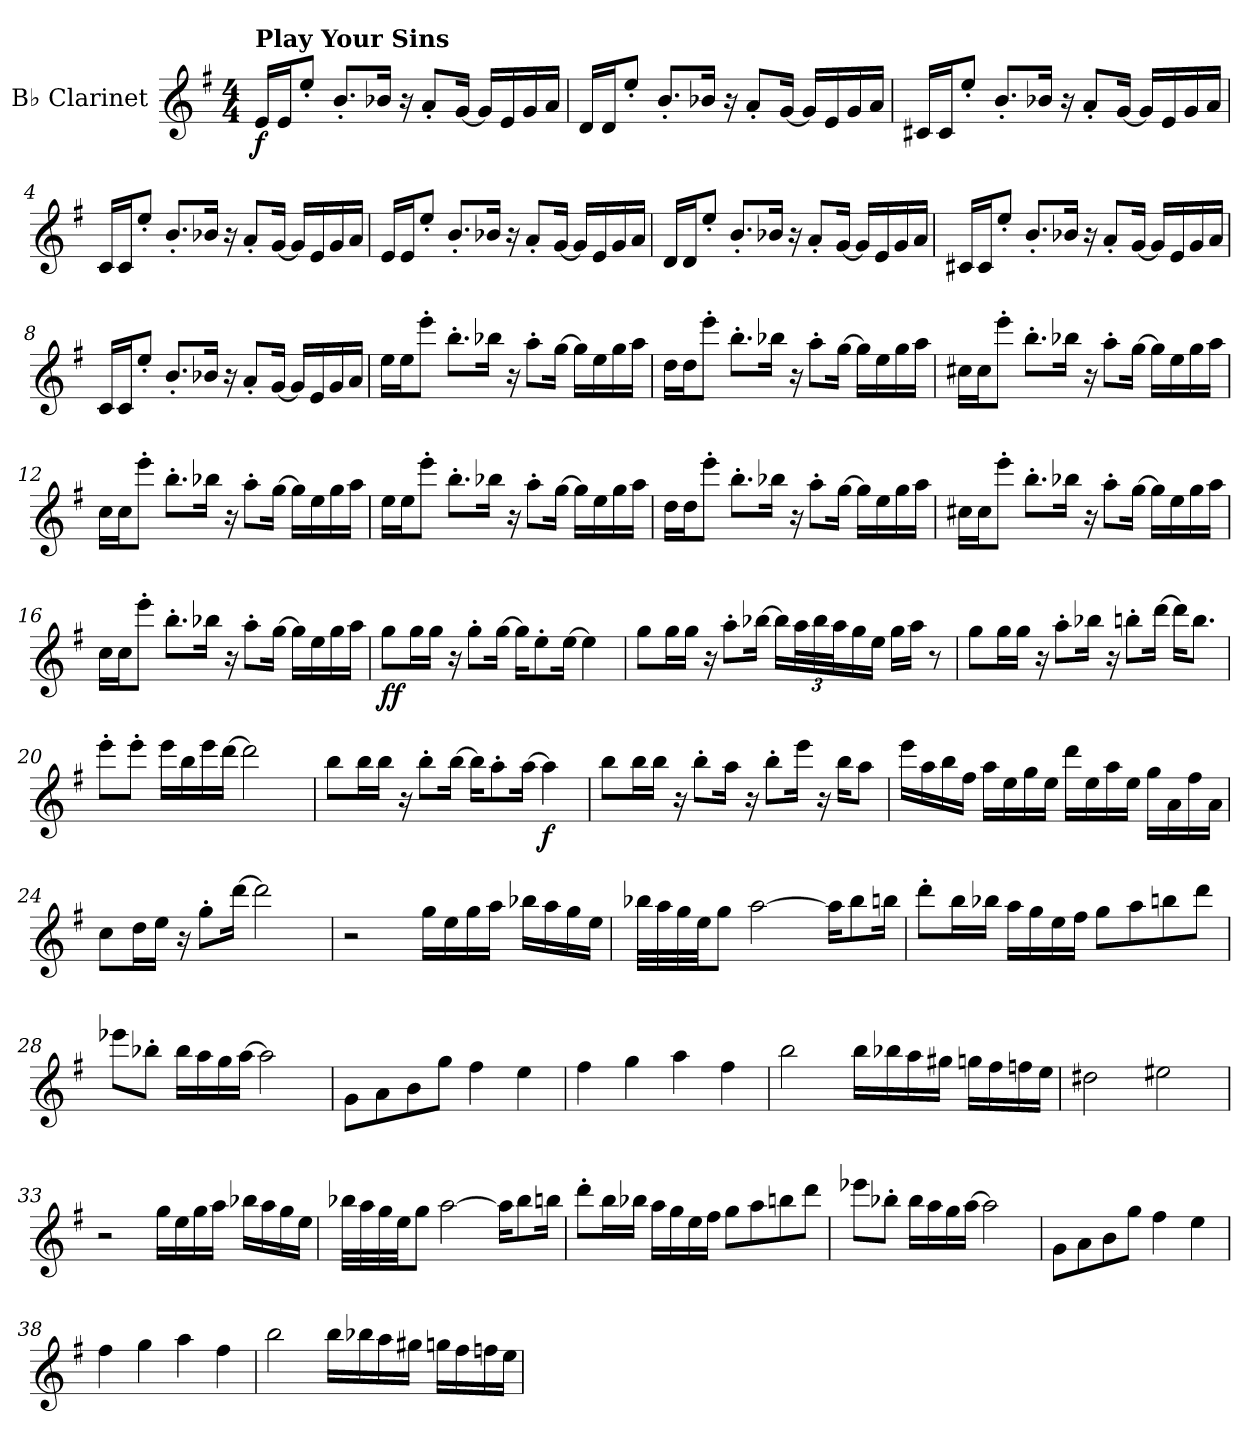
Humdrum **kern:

**kern	**dynam
*part1	*part1
*staff1	*staff1
*I"B♭ Clarinet	*
*I'B♭ Cl.	*
*clefG2	*
*ITrd1c2	*
*k[b-]	*
*M4/4	*
*MM120	*
=1	=1
!LO:TX:a:B:t=Play Your Sins	!
!	!LO:DY:b
16d/LL	f
16d/J	.
8dd'/J	.
8.a'/L	.
16a-X/Jk	.
16r	.
8g'/L	.
[16f/Jk	.
16f/LL]	.
16d/	.
16f/	.
16g/JJ	.
=2	=2
16c/LL	.
16c/J	.
8dd'/J	.
8.a'/L	.
16a-X/Jk	.
16r	.
8g'/L	.
[16f/Jk	.
16f/LL]	.
16d/	.
16f/	.
16g/JJ	.
=3	=3
16Bn/LL	.
16B/J	.
8dd'/J	.
8.a'/L	.
16a-X/Jk	.
16r	.
8g'/L	.
[16f/Jk	.
16f/LL]	.
16d/	.
16f/	.
16g/JJ	.
!!LO:LB:g=z
=4	=4
16B-/LL	.
16B-/J	.
8dd'/J	.
8.a'/L	.
16a-X/Jk	.
16r	.
8g'/L	.
[16f/Jk	.
16f/LL]	.
16d/	.
16f/	.
16g/JJ	.
=5	=5
16d/LL	.
16d/J	.
8dd'/J	.
8.a'/L	.
16a-X/Jk	.
16r	.
8g'/L	.
[16f/Jk	.
16f/LL]	.
16d/	.
16f/	.
16g/JJ	.
=6	=6
16c/LL	.
16c/J	.
8dd'/J	.
8.a'/L	.
16a-X/Jk	.
16r	.
8g'/L	.
[16f/Jk	.
16f/LL]	.
16d/	.
16f/	.
16g/JJ	.
!!LO:LB:g=z
=7	=7
16Bn/LL	.
16B/J	.
8dd'/J	.
8.a'/L	.
16a-X/Jk	.
16r	.
8g'/L	.
[16f/Jk	.
16f/LL]	.
16d/	.
16f/	.
16g/JJ	.
=8	=8
16B-/LL	.
16B-/J	.
8dd'/J	.
8.a'/L	.
16a-X/Jk	.
16r	.
8g'/L	.
[16f/Jk	.
16f/LL]	.
16d/	.
16f/	.
16g/JJ	.
=9	=9
16dd\LL	.
16dd\J	.
8ddd'\J	.
8.aa'\L	.
16aa-X\Jk	.
16r	.
8gg'\L	.
[16ff\Jk	.
16ff\LL]	.
16dd\	.
16ff\	.
16gg\JJ	.
!!LO:LB:g=z
=10	=10
16cc\LL	.
16cc\J	.
8ddd'\J	.
8.aa'\L	.
16aa-X\Jk	.
16r	.
8gg'\L	.
[16ff\Jk	.
16ff\LL]	.
16dd\	.
16ff\	.
16gg\JJ	.
=11	=11
16bn\LL	.
16b\J	.
8ddd'\J	.
8.aa'\L	.
16aa-X\Jk	.
16r	.
8gg'\L	.
[16ff\Jk	.
16ff\LL]	.
16dd\	.
16ff\	.
16gg\JJ	.
=12	=12
16b-\LL	.
16b-\J	.
8ddd'\J	.
8.aa'\L	.
16aa-X\Jk	.
16r	.
8gg'\L	.
[16ff\Jk	.
16ff\LL]	.
16dd\	.
16ff\	.
16gg\JJ	.
!!LO:LB:g=z
=13	=13
16dd\LL	.
16dd\J	.
8ddd'\J	.
8.aa'\L	.
16aa-X\Jk	.
16r	.
8gg'\L	.
[16ff\Jk	.
16ff\LL]	.
16dd\	.
16ff\	.
16gg\JJ	.
=14	=14
16cc\LL	.
16cc\J	.
8ddd'\J	.
8.aa'\L	.
16aa-X\Jk	.
16r	.
8gg'\L	.
[16ff\Jk	.
16ff\LL]	.
16dd\	.
16ff\	.
16gg\JJ	.
=15	=15
16bn\LL	.
16b\J	.
8ddd'\J	.
8.aa'\L	.
16aa-X\Jk	.
16r	.
8gg'\L	.
[16ff\Jk	.
16ff\LL]	.
16dd\	.
16ff\	.
16gg\JJ	.
!!LO:LB:g=z
=16	=16
16b-\LL	.
16b-\J	.
8ddd'\J	.
8.aa'\L	.
16aa-X\Jk	.
16r	.
8gg'\L	.
[16ff\Jk	.
16ff\LL]	.
16dd\	.
16ff\	.
16gg\JJ	.
=17	=17
!	!LO:DY:b
8ff\L	ff
16ff\L	.
16ff\JJ	.
16r	.
8ff'\L	.
[16ff\Jk	.
16ff\KL]	.
8dd'\	.
[16dd\Jk	.
4dd\]	.
=18	=18
8ff\L	.
16ff\L	.
16ff\JJ	.
16r	.
8gg'\L	.
[16aa-X\Jk	.
16aa-\LL]	.
*Xbrackettup	*
48gg\L	.
48aa-\	.
48gg\J	.
16ff\	.
16dd\JJ	.
16ff\LL	.
16gg\JJ	.
8r	.
!!LO:LB:g=z
=19	=19
8ff\L	.
16ff\L	.
16ff\JJ	.
16r	.
8gg'\L	.
16aa-X\Jk	.
16r	.
8aan'\L	.
[16ccc\Jk	.
16ccc\KL]	.
8.aa\J	.
=20	=20
8ddd'\L	.
8ddd'\J	.
16ddd\LL	.
16aa\	.
16ddd\	.
[16ccc\JJ	.
2ccc\]	.
=21	=21
8aa\L	.
16aa\L	.
16aa\JJ	.
16r	.
8aa'\L	.
[16aa\Jk	.
16aa\KL]	.
8gg'\	.
[16gg\Jk	.
!	!LO:DY:b
4gg\]	f
!!LO:LB:g=z
=22	=22
8aa\L	.
16aa\L	.
16aa\JJ	.
16r	.
8aa'\L	.
16gg\Jk	.
16r	.
8aa'\L	.
16ddd\Jk	.
16r	.
16aa\KL	.
8gg\J	.
=23	=23
16ddd\LL	.
16gg\	.
16aa\	.
16ee\JJ	.
16gg\LL	.
16dd\	.
16ff\	.
16dd\JJ	.
16ccc\LL	.
16dd\	.
16gg\	.
16dd\JJ	.
16ff\LL	.
16g\	.
16ee\	.
16g\JJ	.
=24	=24
8b-\L	.
16cc\L	.
16dd\JJ	.
16r	.
8ff'\L	.
[16ccc\Jk	.
2ccc\]	.
!!LO:LB:g=z
=25	=25
2r	.
16ff\LL	.
16dd\	.
16ff\	.
16gg\JJ	.
16aa-X\LL	.
16gg\	.
16ff\	.
16dd\JJ	.
=26	=26
32aa-X\LLL	.
32gg\	.
32ff\	.
32dd\JJ	.
8ff\J	.
[2gg\	.
16gg\KL]	.
8aa-\	.
16aan\Jk	.
=27	=27
8ccc'\L	.
16aa\L	.
16aa-X\JJ	.
16gg\LL	.
16ff\	.
16dd\	.
16ee\JJ	.
8ff\L	.
8gg\	.
8aan\	.
8ccc\J	.
=28	=28
8ddd-X\L	.
8aa-X'\J	.
16aa-\LL	.
16gg\	.
16ff\	.
[16gg\JJ	.
2gg\]	.
!!LO:PB:g=z
=29	=29
8f\L	.
8g\	.
8a\	.
8ff\J	.
4ee\	.
4dd\	.
=30	=30
4ee\	.
4ff\	.
4gg\	.
4ee\	.
=31	=31
2aa\	.
16aa\LL	.
16aa-X\	.
16gg\	.
16ff#X\JJ	.
16ffn\LL	.
16ee\	.
16ee-X\	.
16dd\JJ	.
=32	=32
2cc#X\	.
2dd#X\	.
=33	=33
2r	.
16ff\LL	.
16dd\	.
16ff\	.
16gg\JJ	.
16aa-X\LL	.
16gg\	.
16ff\	.
16dd\JJ	.
!!LO:LB:g=z
=34	=34
32aa-X\LLL	.
32gg\	.
32ff\	.
32dd\JJ	.
8ff\J	.
[2gg\	.
16gg\KL]	.
8aa-\	.
16aan\Jk	.
=35	=35
8ccc'\L	.
16aa\L	.
16aa-X\JJ	.
16gg\LL	.
16ff\	.
16dd\	.
16ee\JJ	.
8ff\L	.
8gg\	.
8aan\	.
8ccc\J	.
=36	=36
8ddd-X\L	.
8aa-X'\J	.
16aa-\LL	.
16gg\	.
16ff\	.
[16gg\JJ	.
2gg\]	.
=37	=37
8f\L	.
8g\	.
8a\	.
8ff\J	.
4ee\	.
4dd\	.
=38	=38
4ee\	.
4ff\	.
4gg\	.
4ee\	.
!!LO:LB:g=z
=39	=39
2aa\	.
16aa\LL	.
16aa-X\	.
16gg\	.
16ff#X\JJ	.
16ffn\LL	.
16ee\	.
16ee-X\	.
16dd\JJ	.
=	=
*-	*-
